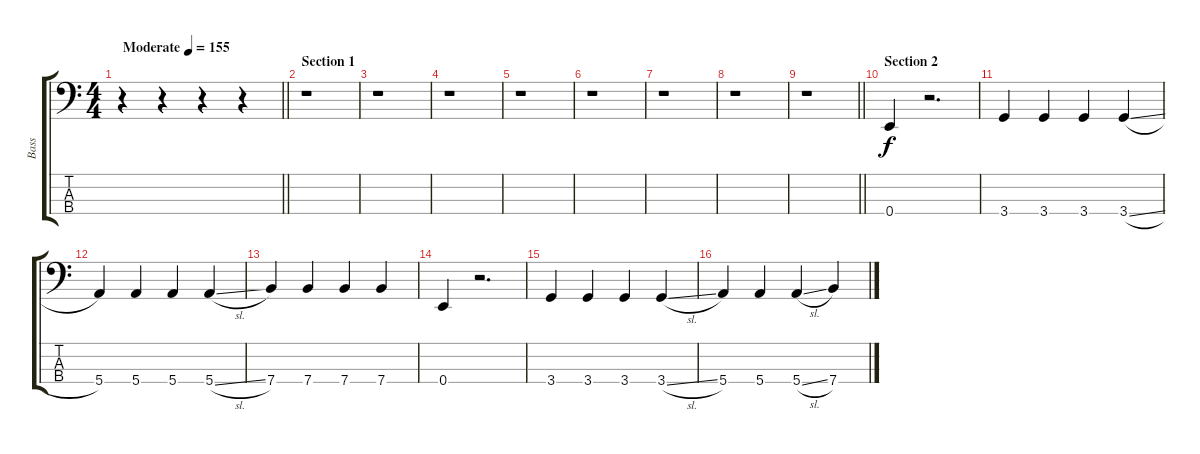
\track ("Bass" "Bass") {instrument electricbassfinger}
\staff {score tabs}
\tuning (G2 D2 A1 E1) {hide}
\ts (4 4)
\tempo (155 "Moderate")
\clef f4
\barLineRight lightlight
\ks c
r.4{dy f instrument electricbassfinger} r.4 r.4 r.4 |
\section ("" "Section 1")
r.1 |
r.1 |
r.1 |
r.1 |
r.1 |
r.1 |
r.1 |
\barLineRight lightlight
r.1 |
\section ("" "Section 2")
0.4.4 r.2{d} |
3.4.4 3.4.4 3.4.4 3.4{sl}.4 |
5.4.4 5.4.4 5.4.4 5.4{sl}.4 |
7.4.4 7.4.4 7.4.4 7.4.4 |
0.4.4 r.2{d} |
3.4.4 3.4.4 3.4.4 3.4{sl}.4 |
5.4.4 5.4.4 5.4{sl}.4 7.4.4
